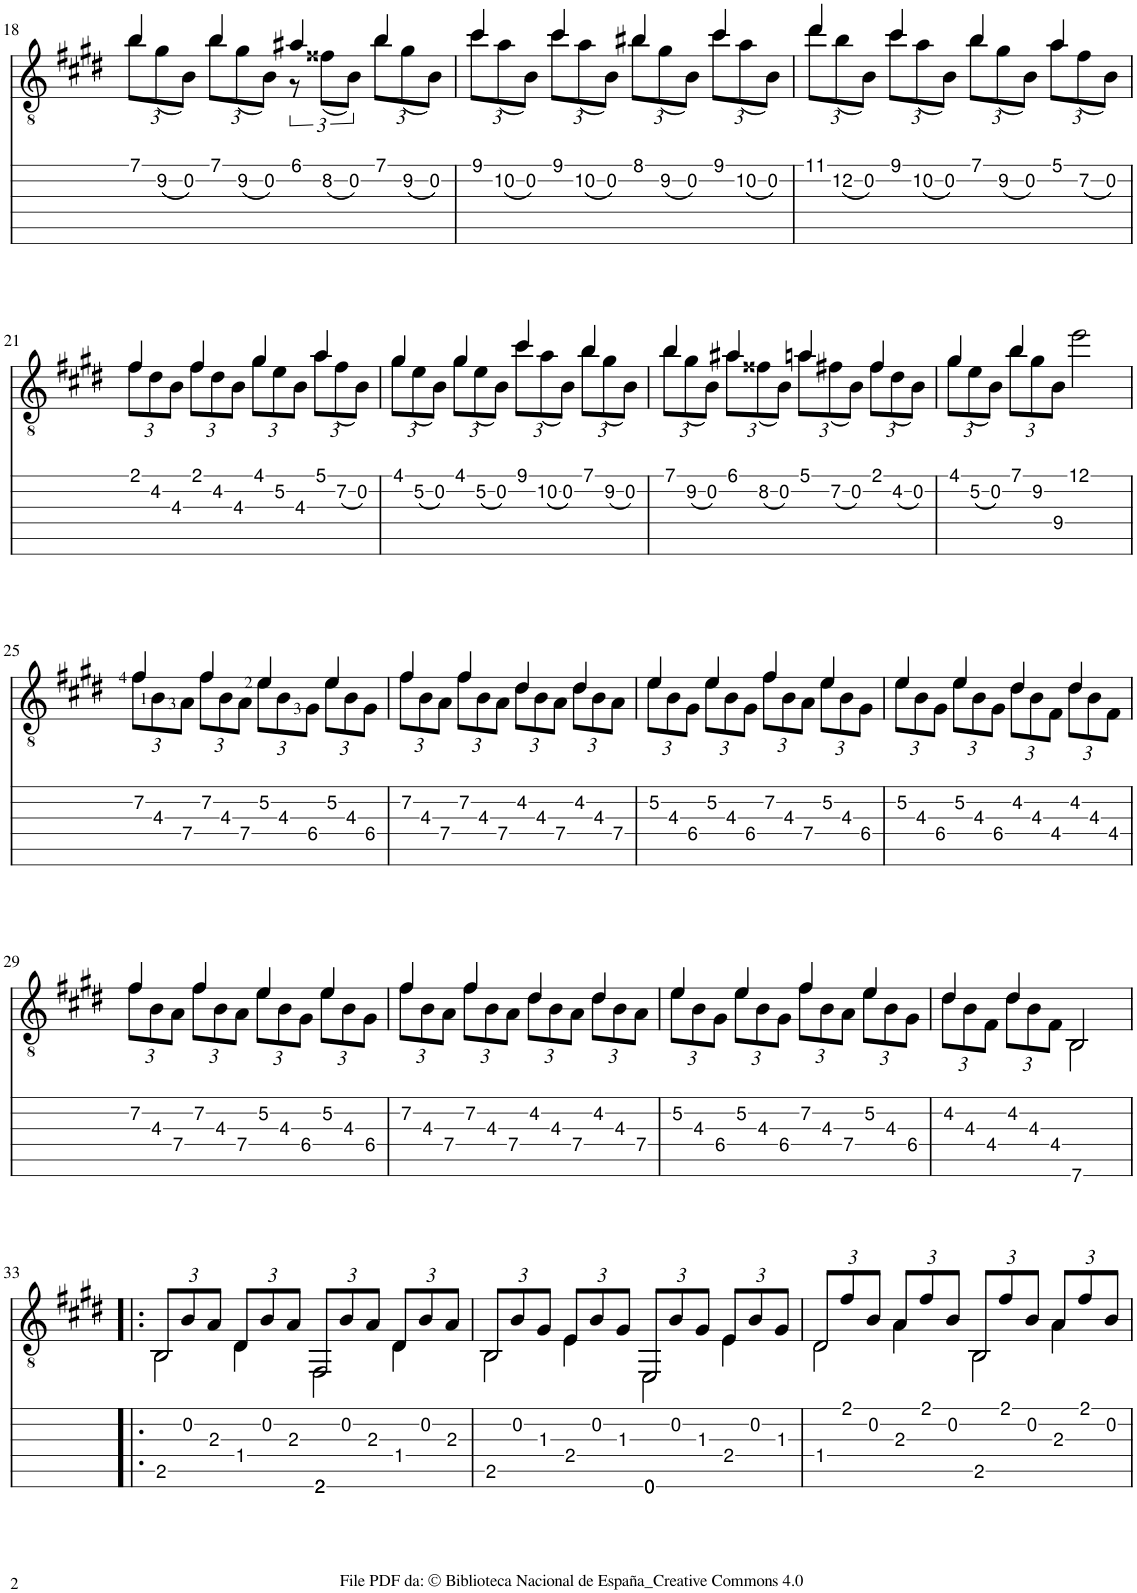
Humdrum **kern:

**kern	**kern
*part1	*part1
*staff2	*staff1
*I"Guitar	*
*I'Guit.	*
!!LO:PB:g=z
*	*clefGv2
*k[f#c#g#d#]	*k[f#c#g#d#]
*M4/4	*M4/4
*met(c)	*met(c)
=18	=18
*^	*^
*	*Xbrackettup	*	*Xbrackettup
4b	12bL	4b/	12b\L
.	12g#	.	(12g#\
.	12BJ	.	12B\J)
4b	12bL	4b/	12b\L
.	12g#	.	(12g#\
.	12BJ	.	12B\J)
*	*	*	*brackettup
4a#X	12r	4a#X/	12r
.	12f##XL	.	(12f##X\L
.	12BJ	.	12B\J)
*	*	*	*Xbrackettup
4b	12bL	4b/	12b\L
.	12g#	.	(12g#\
.	12BJ	.	12B\J)
=19	=19	=19	=19
4cc#	12cc#L	4cc#/	12cc#\L
.	12a	.	(12a\
.	12BJ	.	12B\J)
4cc#	12cc#L	4cc#/	12cc#\L
.	12a	.	(12a\
.	12BJ	.	12B\J)
4b#X	12b#L	4b#X/	12b#\L
.	12g#	.	(12g#\
.	12BJ	.	12B\J)
4cc#	12cc#L	4cc#/	12cc#\L
.	12a	.	(12a\
.	12BJ	.	12B\J)
=20	=20	=20	=20
4dd#	12dd#L	4dd#/	12dd#\L
.	12b	.	(12b\
.	12BJ	.	12B\J)
4cc#	12cc#L	4cc#/	12cc#\L
.	12a	.	(12a\
.	12BJ	.	12B\J)
4b	12bL	4b/	12b\L
.	12g#	.	(12g#\
.	12BJ	.	12B\J)
4a	12aL	4a/	12a\L
.	12f#	.	(12f#\
.	12BJ	.	12B\J)
!!LO:LB:g=z	!!
=21	=21	=21	=21
4f#	12f#L	4f#/	12f#\L
.	12d#	.	12d#\
.	12BJ	.	12B\J
4f#	12f#L	4f#/	12f#\L
.	12d#	.	12d#\
.	12BJ	.	12B\J
4g#	12g#L	4g#/	12g#\L
.	12e	.	12e\
.	12BJ	.	12B\J
4a	12aL	4a/	12a\L
.	12f#	.	(12f#\
.	12BJ	.	12B\J)
=22	=22	=22	=22
4g#	12g#L	4g#/	12g#\L
.	12e	.	(12e\
.	12BJ	.	12B\J)
4g#	12g#L	4g#/	12g#\L
.	12e	.	(12e\
.	12BJ	.	12B\J)
4cc#	12cc#L	4cc#/	12cc#\L
.	12a	.	(12a\
.	12BJ	.	12B\J)
4b	12bL	4b/	12b\L
.	12g#	.	(12g#\
.	12BJ	.	12B\J)
=23	=23	=23	=23
4b	12bL	4b/	12b\L
.	12g#	.	(12g#\
.	12BJ	.	12B\J)
4a#X	12a#L	4a#X/	12a#\L
.	12f##X	.	(12f##X\
.	12BJ	.	12B\J)
4an	12aL	4an/	12a\L
.	12f#X	.	(12f#X\
.	12BJ	.	12B\J)
4f#	12f#L	4f#/	12f#\L
.	12d#	.	(12d#\
.	12BJ	.	12B\J)
=24	=24	=24	=24
4g#	12g#L	4g#/	12g#\L
.	12e	.	(12e\
.	12BJ	.	12B\J)
4b	12bL	4b/	12b\L
.	12g#	.	12g#\
.	12BJ	.	12B\J
2ee	2ryy	2ee\	2ryy
!!LO:LB:g=z	!!
=25	=25	=25	=25
4f#	12f#L	4f#/	12f#\L
.	12B	.	12B\
.	12AJ	.	12A\J
4f#	12f#L	4f#/	12f#\L
.	12B	.	12B\
.	12AJ	.	12A\J
4e	12eL	4e/	12e\L
.	12B	.	12B\
.	12G#J	.	12G#\J
4e	12eL	4e/	12e\L
.	12B	.	12B\
.	12G#J	.	12G#\J
=26	=26	=26	=26
4f#	12f#L	4f#/	12f#\L
.	12B	.	12B\
.	12AJ	.	12A\J
4f#	12f#L	4f#/	12f#\L
.	12B	.	12B\
.	12AJ	.	12A\J
4d#	12d#L	4d#/	12d#\L
.	12B	.	12B\
.	12AJ	.	12A\J
4d#	12d#L	4d#/	12d#\L
.	12B	.	12B\
.	12AJ	.	12A\J
=27	=27	=27	=27
4e	12eL	4e/	12e\L
.	12B	.	12B\
.	12G#J	.	12G#\J
4e	12eL	4e/	12e\L
.	12B	.	12B\
.	12G#J	.	12G#\J
4f#	12f#L	4f#/	12f#\L
.	12B	.	12B\
.	12AJ	.	12A\J
4e	12eL	4e/	12e\L
.	12B	.	12B\
.	12G#J	.	12G#\J
=28	=28	=28	=28
4e	12eL	4e/	12e\L
.	12B	.	12B\
.	12G#J	.	12G#\J
4e	12eL	4e/	12e\L
.	12B	.	12B\
.	12G#J	.	12G#\J
4d#	12d#L	4d#/	12d#\L
.	12B	.	12B\
.	12F#J	.	12F#\J
4d#	12d#L	4d#/	12d#\L
.	12B	.	12B\
.	12F#J	.	12F#\J
!!LO:LB:g=z	!!
=29	=29	=29	=29
4f#	12f#L	4f#/	12f#\L
.	12B	.	12B\
.	12AJ	.	12A\J
4f#	12f#L	4f#/	12f#\L
.	12B	.	12B\
.	12AJ	.	12A\J
4e	12eL	4e/	12e\L
.	12B	.	12B\
.	12G#J	.	12G#\J
4e	12eL	4e/	12e\L
.	12B	.	12B\
.	12G#J	.	12G#\J
=30	=30	=30	=30
4f#	12f#L	4f#/	12f#\L
.	12B	.	12B\
.	12AJ	.	12A\J
4f#	12f#L	4f#/	12f#\L
.	12B	.	12B\
.	12AJ	.	12A\J
4d#	12d#L	4d#/	12d#\L
.	12B	.	12B\
.	12AJ	.	12A\J
4d#	12d#L	4d#/	12d#\L
.	12B	.	12B\
.	12AJ	.	12A\J
=31	=31	=31	=31
4e	12eL	4e/	12e\L
.	12B	.	12B\
.	12G#J	.	12G#\J
4e	12eL	4e/	12e\L
.	12B	.	12B\
.	12G#J	.	12G#\J
4f#	12f#L	4f#/	12f#\L
.	12B	.	12B\
.	12AJ	.	12A\J
4e	12eL	4e/	12e\L
.	12B	.	12B\
.	12G#J	.	12G#\J
=32	=32	=32	=32
4d#	12d#L	4d#/	12d#\L
.	12B	.	12B\
.	12F#J	.	12F#\J
4d#	12d#L	4d#/	12d#\L
.	12B	.	12B\
.	12F#J	.	12F#\J
2BB	2BB	2BB/	2BB\
!!LO:LB:g=z
=33!|:	=33!|:	=33!|:	=33!|:
*	*^	*	*
!	!	!	!LO:N:head=open	!
*	*	*	*	*^
12BBL	4ryy	2BB	12BB/L	4ryy	2BB\
12B	.	.	12B/	.	.
12AJ	.	.	12A/J	.	.
12D#L	4D#	.	12D#/L	4D#\	.
12B	.	.	12B/	.	.
12AJ	.	.	12A/J	.	.
!	!	!	!LO:N:head=open	!	!
12FF#L	4ryy	2FF#	12FF#/L	4ryy	2FF#\
12B	.	.	12B/	.	.
12AJ	.	.	12A/J	.	.
12D#L	4D#	.	12D#/L	4D#\	.
12B	.	.	12B/	.	.
12AJ	.	.	12A/J	.	.
=34	=34	=34	=34	=34	=34
!	!	!	!LO:N:head=open	!	!
12BBL	4ryy	2BB	12BB/L	4ryy	2BB\
12B	.	.	12B/	.	.
12G#J	.	.	12G#/J	.	.
12EL	4E	.	12E/L	4E\	.
12B	.	.	12B/	.	.
12G#J	.	.	12G#/J	.	.
!	!	!	!LO:N:head=open	!	!
12EEL	4ryy	2EE	12EE/L	4ryy	2EE\
12B	.	.	12B/	.	.
12G#J	.	.	12G#/J	.	.
12EL	4E	.	12E/L	4E\	.
12B	.	.	12B/	.	.
12G#J	.	.	12G#/J	.	.
=35	=35	=35	=35	=35	=35
!	!	!	!LO:N:head=open	!	!
12D#L	4ryy	2D#	12D#/L	4ryy	2D#\
12f#	.	.	12f#/	.	.
12BJ	.	.	12B/J	.	.
12AL	4A	.	12A/L	4A\	.
12f#	.	.	12f#/	.	.
12BJ	.	.	12B/J	.	.
!	!	!	!LO:N:head=open	!	!
12BBL	4ryy	2BB	12BB/L	4ryy	2BB\
12f#	.	.	12f#/	.	.
12BJ	.	.	12B/J	.	.
12AL	4A	.	12A/L	4A\	.
12f#	.	.	12f#/	.	.
12BJ	.	.	12B/J	.	.
*v	*v	*v	*	*	*
*	*v	*v	*v
=	=
*-	*-
